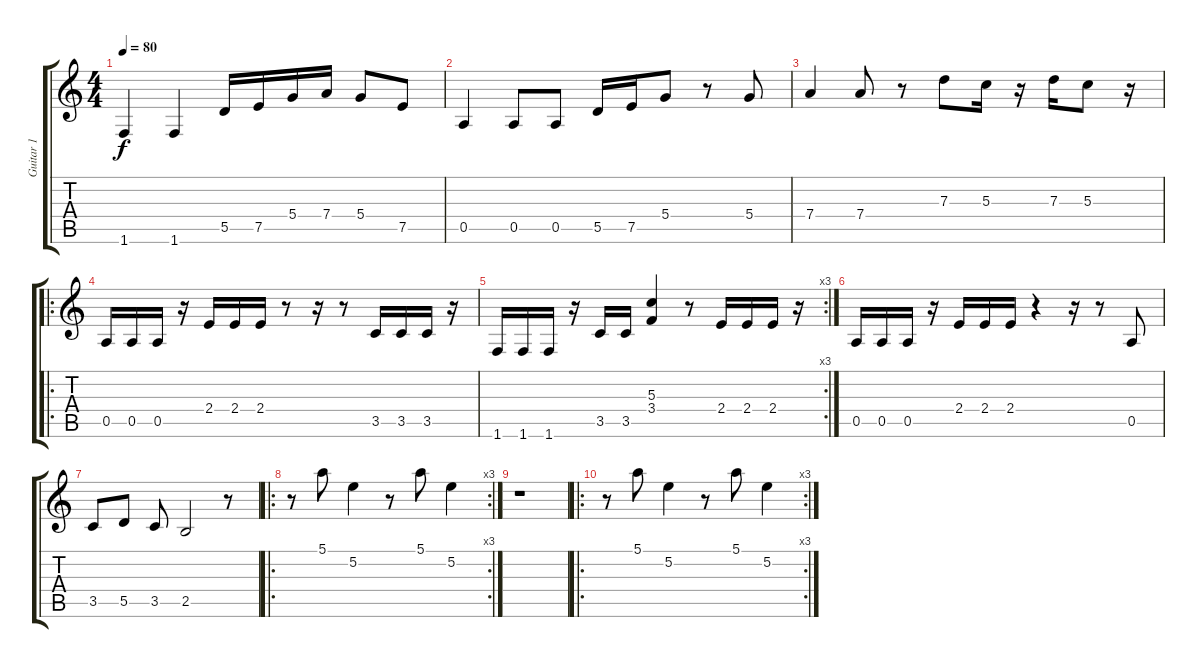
\track ("Guitar 1" "Guitar 1") {instrument overdrivenguitar}
\staff {score tabs}
\tuning (E4 B3 G3 D3 A2 E2) {hide}
\ts (4 4)
\tempo 80
\clef g2
\ks c
1.6.4{dy f} 1.6.4 5.5.16 7.5.16 5.4.16 7.4.16 5.4.8 7.5.8 |
0.5.4 0.5.8 0.5.8 5.5.16 7.5.16 5.4.8 r.8 5.4.8 |
7.4.4 7.4.8 r.8 7.3.8 5.3.16 r.16 7.3.16 5.3.8 r.16 |
\ro
0.5.16 0.5.16 0.5.16 r.16 2.4.16 2.4.16 2.4.16 r.8 r.16 r.8 3.5.16 3.5.16 3.5.16 r.16 |
\rc 3
1.6.16 1.6.16 1.6.16 r.16 3.5.16 3.5.16 (5.3 3.4).4 r.8 2.4.16 2.4.16 2.4.16 r.16 |
0.5.16 0.5.16 0.5.16 r.16 2.4.16 2.4.16 2.4.16 r.4 r.16 r.8 0.5.8 |
3.5.8 5.5.8 3.5.8 2.5.2 r.8 |
\ro
\rc 3
r.8 5.1.8 5.2.4 r.8 5.1.8 5.2.4 |
r.1 |
\ro
\rc 3
r.8 5.1.8 5.2.4 r.8 5.1.8 5.2.4
